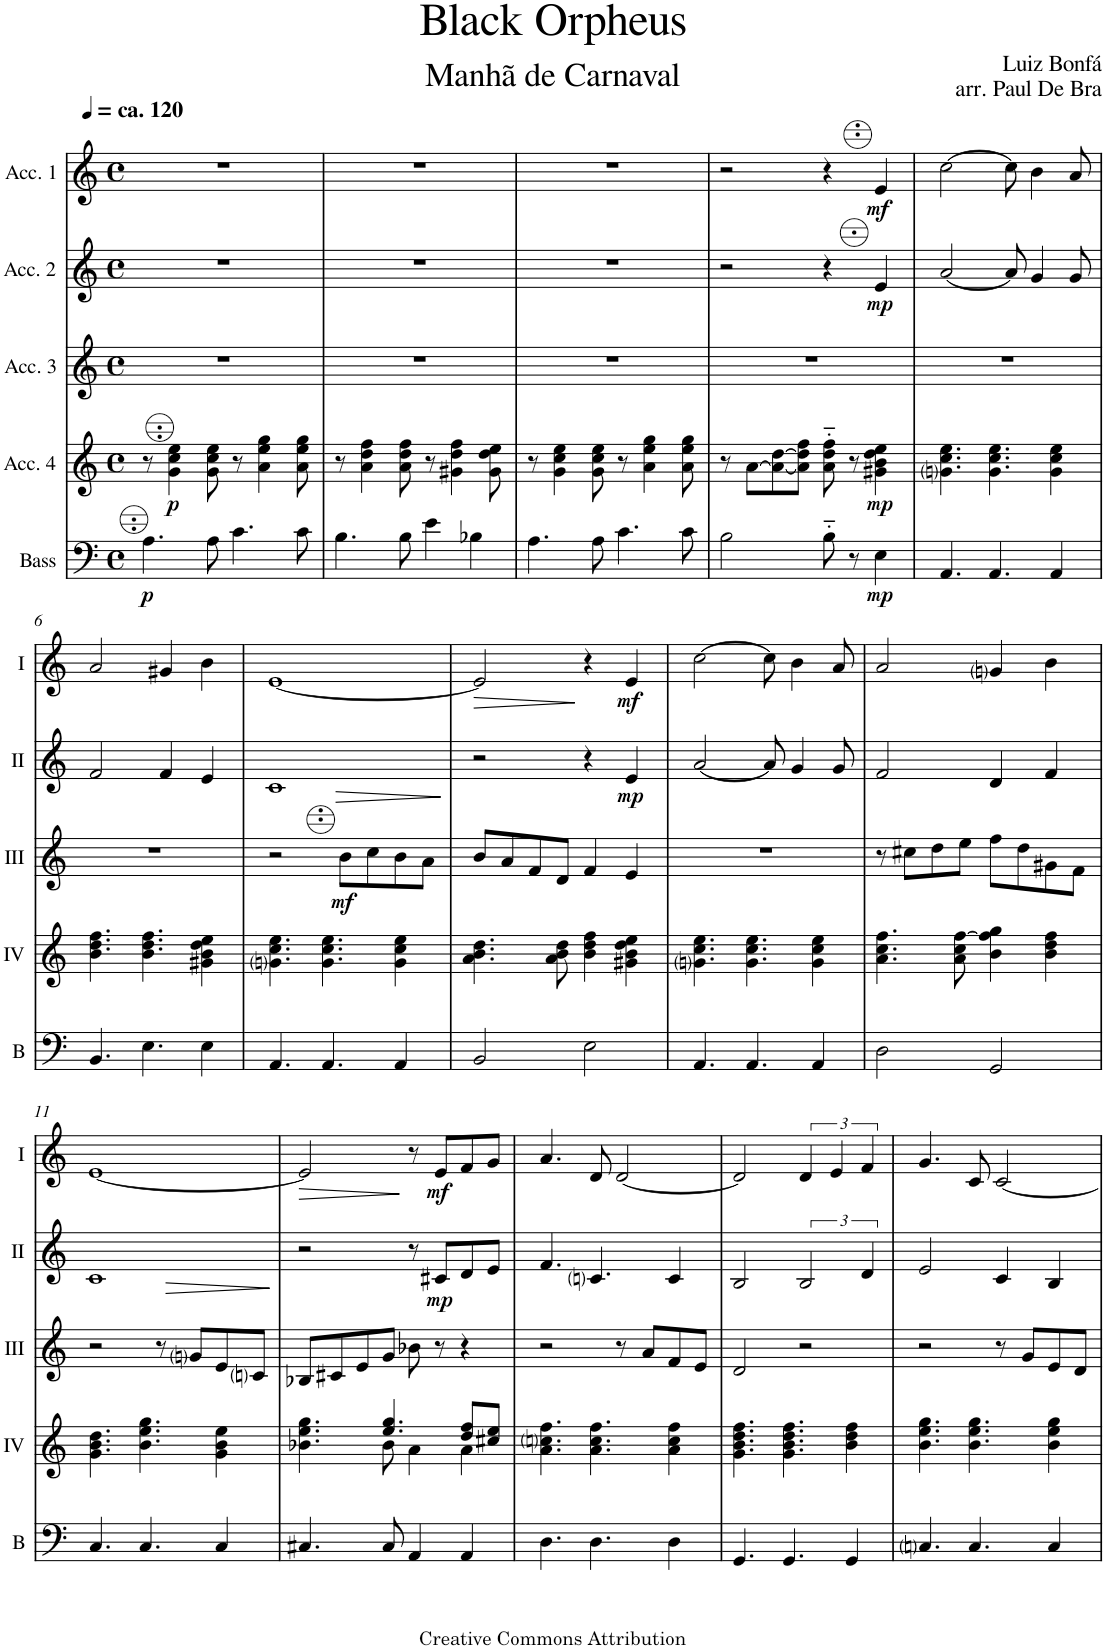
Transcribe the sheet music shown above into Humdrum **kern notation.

**kern	**dynam	**kern	**dynam	**kern	**dynam	**kern	**dynam	**kern	**dynam
*part5	*part5	*part4	*part4	*part3	*part3	*part2	*part2	*part1	*part1
*staff5	*staff5	*staff4	*staff4	*staff3	*staff3	*staff2	*staff2	*staff1	*staff1
*I"Bass	*	*I"Acc. 4	*	*I"Acc. 3	*	*I"Acc. 2	*	*I"Acc. 1	*
*I'B	*	*	*	*	*	*	*	*	*
*clefF4	*	*clefG2	*	*clefG2	*	*clefG2	*	*clefG2	*
*Trd7c12	*	*Trd7c12	*	*	*	*	*	*	*
*k[]	*	*k[]	*	*k[]	*	*k[]	*	*k[]	*
*M4/4	*	*M4/4	*	*M4/4	*	*M4/4	*	*M4/4	*
*met(c)	*	*met(c)	*	*met(c)	*	*met(c)	*	*met(c)	*
=1	=1	=1	=1	=1	=1	=1	=1	=1	=1
!	!	!	!	!	!	!	!	!LO:TX:a:B:t=ca. 120	!
!	!LO:DY:b	!	!	!	!	!	!	!	!
4.A\	p	8r	.	1r	.	1r	.	1r	.
!	!	!	!LO:DY:b	!	!	!	!	!	!
.	.	4g\ 4cc\ 4ee\	p	.	.	.	.	.	.
8A\	.	8g\ 8cc\ 8ee\	.	.	.	.	.	.	.
4.c\	.	8r	.	.	.	.	.	.	.
.	.	4a\ 4ee\ 4gg\	.	.	.	.	.	.	.
8c\	.	8a\ 8ee\ 8gg\	.	.	.	.	.	.	.
=2	=2	=2	=2	=2	=2	=2	=2	=2	=2
4.B\	.	8r	.	1r	.	1r	.	1r	.
.	.	4a\ 4dd\ 4ff\	.	.	.	.	.	.	.
8B\	.	8a\ 8dd\ 8ff\	.	.	.	.	.	.	.
4e\	.	8r	.	.	.	.	.	.	.
.	.	4g#X\ 4dd\ 4ff\	.	.	.	.	.	.	.
4B-X\	.	.	.	.	.	.	.	.	.
.	.	8g#\ 8dd\ 8ee\	.	.	.	.	.	.	.
=3	=3	=3	=3	=3	=3	=3	=3	=3	=3
4.A\	.	8r	.	1r	.	1r	.	1r	.
.	.	4g\ 4cc\ 4ee\	.	.	.	.	.	.	.
8A\	.	8g\ 8cc\ 8ee\	.	.	.	.	.	.	.
4.c\	.	8r	.	.	.	.	.	.	.
.	.	4a\ 4ee\ 4gg\	.	.	.	.	.	.	.
8c\	.	8a\ 8ee\ 8gg\	.	.	.	.	.	.	.
=4	=4	=4	=4	=4	=4	=4	=4	=4	=4
2B\	.	8r	.	1r	.	2r	.	2r	.
.	.	[8a\L	.	.	.	.	.	.	.
.	.	8a\_ [8dd\	.	.	.	.	.	.	.
.	.	8a\] 8dd\] 8ff\J	.	.	.	.	.	.	.
8B'~\	.	8a\'~ 8dd\'~ 8ff\'~	.	.	.	4r	.	4r	.
8r	.	8r	.	.	.	.	.	.	.
!	!LO:DY:b	!	!LO:DY:b	!	!	!	!LO:DY:b	!	!LO:DY:b
4E\	mp	4g#X\ 4b\ 4dd\ 4ee\	mp	.	.	4e/	mp	4e/	mf
=5	=5	=5	=5	=5	=5	=5	=5	=5	=5
4.AA/	.	4.gni\ 4.cc\ 4.ee\	.	1r	.	[2a/	.	[2cc\	.
4.AA/	.	4.g\ 4.cc\ 4.ee\	.	.	.	.	.	.	.
.	.	.	.	.	.	8a/]	.	8cc\]	.
.	.	.	.	.	.	4g/	.	4b\	.
4AA/	.	4g\ 4cc\ 4ee\	.	.	.	.	.	.	.
.	.	.	.	.	.	8g/	.	8a/	.
!!LO:LB:g=z
=6	=6	=6	=6	=6	=6	=6	=6	=6	=6
4.BB/	.	4.b\ 4.dd\ 4.ff\	.	1r	.	2f/	.	2a/	.
4.E\	.	4.b\ 4.dd\ 4.ff\	.	.	.	.	.	.	.
.	.	.	.	.	.	4f/	.	4g#X/	.
4E\	.	4g#X\ 4b\ 4dd\ 4ee\	.	.	.	4e/	.	4b\	.
=7	=7	=7	=7	=7	=7	=7	=7	=7	=7
!	!	!	!	!	!	!	!LO:HP:b	!	!
4.AA/	.	4.gni\ 4.cc\ 4.ee\	.	2r	.	1c	>	[1e	.
4.AA/	.	4.g\ 4.cc\ 4.ee\	.	.	.	.	.	.	.
!	!	!	!	!	!LO:DY:b	!	!	!	!
.	.	.	.	8b\L	mf	.	.	.	.
.	.	.	.	8cc\	.	.	.	.	.
4AA/	.	4g\ 4cc\ 4ee\	.	8b\	.	.	.	.	.
.	.	.	.	8a\J	.	.	.	.	.
.	.	.	.	.	.	.	]	.	.
=8	=8	=8	=8	=8	=8	=8	=8	=8	=8
!	!	!	!	!	!	!	!	!	!LO:HP:b
2BB/	.	4.a\ 4.b\ 4.dd\	.	8b/L	.	2r	.	2e/]	>
.	.	.	.	8a/	.	.	.	.	.
.	.	.	.	8f/	.	.	.	.	.
.	.	8a\ 8b\ 8dd\	.	8d/J	.	.	.	.	.
2E\	.	4b\ 4dd\ 4ff\	.	4f/	.	4r	.	4r	]
!	!	!	!	!	!	!	!LO:DY:b	!	!LO:DY:b
.	.	4g#X\ 4b\ 4dd\ 4ee\	.	4e/	.	4e/	mp	4e/	mf
=9	=9	=9	=9	=9	=9	=9	=9	=9	=9
4.AA/	.	4.gni\ 4.cc\ 4.ee\	.	1r	.	[2a/	.	[2cc\	.
4.AA/	.	4.g\ 4.cc\ 4.ee\	.	.	.	.	.	.	.
.	.	.	.	.	.	8a/]	.	8cc\]	.
.	.	.	.	.	.	4g/	.	4b\	.
4AA/	.	4g\ 4cc\ 4ee\	.	.	.	.	.	.	.
.	.	.	.	.	.	8g/	.	8a/	.
=10	=10	=10	=10	=10	=10	=10	=10	=10	=10
2D\	.	4.a\ 4.cc\ 4.ff\	.	8r	.	2f/	.	2a/	.
.	.	.	.	8cc#X\L	.	.	.	.	.
.	.	.	.	8dd\	.	.	.	.	.
.	.	8a\ 8cc\ [8ff\	.	8ee\J	.	.	.	.	.
2GG/	.	4b\ 4ff\] 4gg\	.	8ff\L	.	4d/	.	4gni/	.
.	.	.	.	8dd\	.	.	.	.	.
.	.	4b\ 4dd\ 4ff\	.	8g#X\	.	4f/	.	4b\	.
.	.	.	.	8f\J	.	.	.	.	.
!!LO:LB:g=z
=11	=11	=11	=11	=11	=11	=11	=11	=11	=11
!	!	!	!	!	!	!	!LO:HP:b	!	!
4.C/	.	4.g\ 4.b\ 4.dd\	.	2r	.	1c	>	[1e	.
4.C/	.	4.b\ 4.ee\ 4.gg\	.	.	.	.	.	.	.
.	.	.	.	8r	.	.	.	.	.
.	.	.	.	8gni/L	.	.	.	.	.
4C/	.	4g\ 4b\ 4ee\	.	8e/	.	.	.	.	.
.	.	.	.	8cni/J	.	.	.	.	.
.	.	.	.	.	.	.	]	.	.
=12	=12	=12	=12	=12	=12	=12	=12	=12	=12
*	*	*^	*	*	*	*	*	*	*
!	!	!	!	!	!	!	!	!	!	!LO:HP:b
4.C#X/	.	4.b-X\ 4.ee\ 4.gg\	4.ryy	.	8B-X/L	.	2r	.	2e/]	>
.	.	.	.	.	8c#X/	.	.	.	.	.
.	.	.	.	.	8e/	.	.	.	.	.
8C#/	.	4.ee/ 4.gg/	8b-\	.	8g/J	.	.	.	.	.
4AA/	.	.	4a\	.	8b-X\	.	8r	.	8r	]
!	!	!	!	!	!	!	!	!LO:DY:b	!	!LO:DY:b
.	.	.	.	.	8r	.	8c#X/L	mp	8e/L	mf
4AA/	.	8dd/ 8ff/L	4a\	.	4r	.	8d/	.	8f/	.
.	.	8cc#X/ 8ee/J	.	.	.	.	8e/J	.	8g/J	.
*	*	*v	*v	*	*	*	*	*	*	*
=13	=13	=13	=13	=13	=13	=13	=13	=13	=13
4.D\	.	4.a\ 4.ccni\ 4.ff\	.	2r	.	4.f/	.	4.a/	.
4.D\	.	4.a\ 4.cc\ 4.ff\	.	.	.	4.cni/	.	8d/	.
.	.	.	.	8r	.	.	.	[2d/	.
.	.	.	.	8a/L	.	.	.	.	.
4D\	.	4a\ 4cc\ 4ff\	.	8f/	.	4c/	.	.	.
.	.	.	.	8e/J	.	.	.	.	.
=14	=14	=14	=14	=14	=14	=14	=14	=14	=14
4.GG/	.	4.g\ 4.b\ 4.dd\ 4.ff\	.	2d/	.	2B/	.	2d/]	.
4.GG/	.	4.g\ 4.b\ 4.dd\ 4.ff\	.	.	.	.	.	.	.
.	.	.	.	2r	.	3B/	.	6d/	.
.	.	.	.	.	.	.	.	6e/	.
4GG/	.	4b\ 4dd\ 4ff\	.	.	.	.	.	.	.
.	.	.	.	.	.	6d/	.	6f/	.
=15	=15	=15	=15	=15	=15	=15	=15	=15	=15
4.Cni/	.	4.b\ 4.ee\ 4.gg\	.	2r	.	2e/	.	4.g/	.
4.C/	.	4.b\ 4.ee\ 4.gg\	.	.	.	.	.	8c/	.
.	.	.	.	8r	.	4c/	.	[2c/	.
.	.	.	.	8g/L	.	.	.	.	.
4C/	.	4b\ 4ee\ 4gg\	.	8e/	.	4B/	.	.	.
.	.	.	.	8d/J	.	.	.	.	.
=	=	=	=	=	=	=	=	=	=
*-	*-	*-	*-	*-	*-	*-	*-	*-	*-
